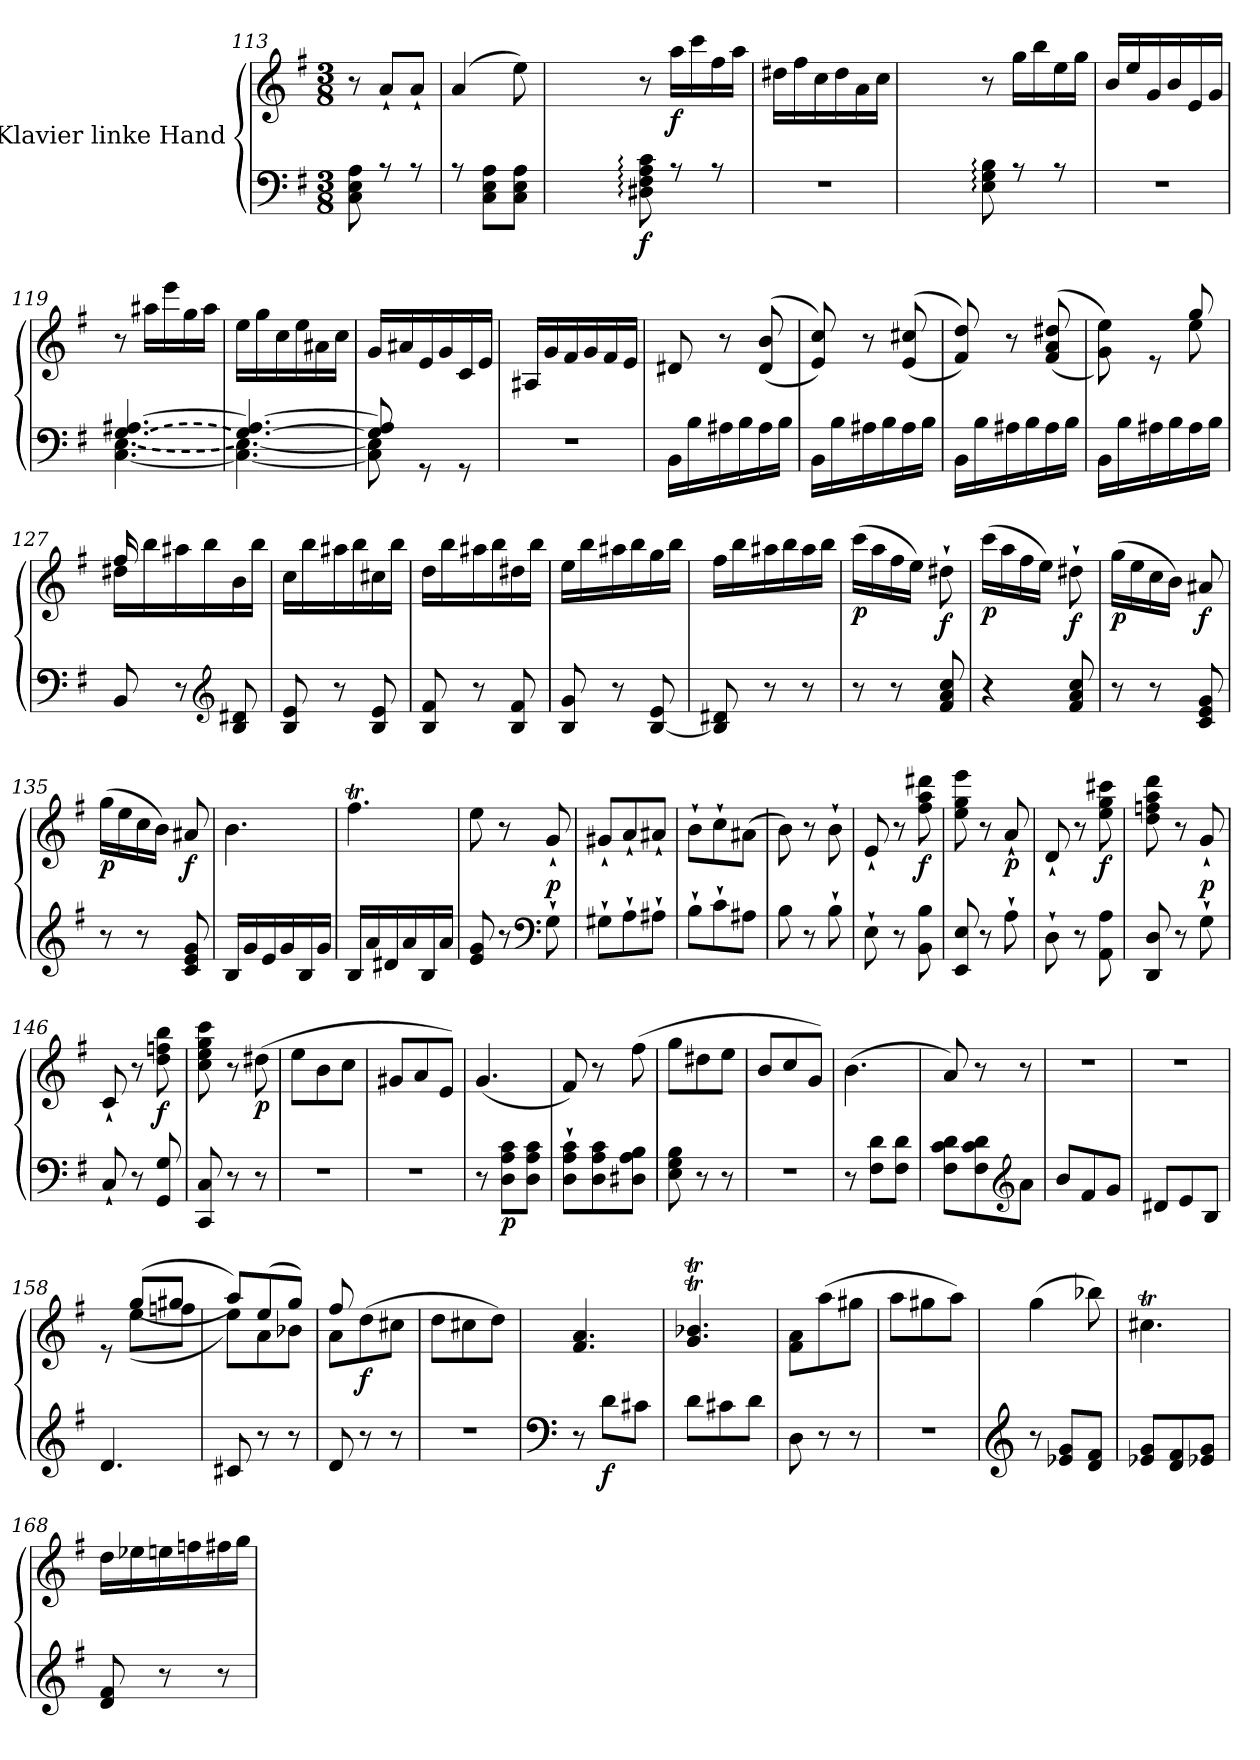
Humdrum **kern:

**kern	**kern	**dynam
*part1	*part1	*part1
*staff2	*staff1	*staff1/2
*I"Klavier linke Hand	*	*
*clefF4	*clefG2	*
*k[f#]	*k[f#]	*
*M3/8	*M3/8	*
=113	=113	=113
*^	*	*
4.ryy	8C\ 8E\ 8A\	8r	.
.	8rA	8a`/L	.
.	8rA	8a`/J	.
=114	=114	=114	=114
4.ryy	8rA	(>4a/	.
.	8C\ 8E\ 8A\L	.	.
.	8C\ 8E\ 8A\J	8ee\)	.
=115	=115	=115	=115
!	!	!	!LO:DY:b=2
4.ryy	8D#X\: 8F#\: 8A\: 8c\:	8r	f
!	!	!	!LO:DY:b
.	8rA	16aa\LL	f
.	.	16ccc\	.
.	8rA	16ff#\	.
.	.	16aa\JJ	.
*v	*v	*	*
=116	=116	=116
4.r	16dd#X\LL	.
.	16ff#\	.
.	16cc\	.
.	16dd#\	.
.	16a\	.
.	16cc\JJ	.
=117	=117	=117
*^	*	*
4.ryy	8E\: 8G\: 8B\:	8r	.
.	8rA	16gg\LL	.
.	.	16bb\	.
.	8rA	16ee\	.
.	.	16gg\JJ	.
*v	*v	*	*
=118	=118	=118
4.r	16b/LL	.
.	16ee/	.
.	16g/	.
.	16b/	.
.	16e/	.
.	16g/JJ	.
=119	=119	=119
*^	*	*
!LO:T:n=1:dash	!LO:T:n=2:dash	!	!
[4.G/ [4.A#X/	[4.C\ [4.E\	8r	.
.	.	16aa#X\LL	.
.	.	16eee\	.
.	.	16gg\	.
.	.	16aa#\JJ	.
=120	=120	=120	=120
4.G/_ 4.A#/_	4.C\_ 4.E\_	16ee\LL	.
.	.	16gg\	.
.	.	16cc\	.
.	.	16ee\	.
.	.	16a#X\	.
.	.	16cc\JJ	.
=121	=121	=121	=121
8G/] 8A#/]	8C\] 8E\]	16g/LL	.
.	.	16a#X/	.
8rGG	4ryy	16e/	.
.	.	16g/	.
8rGG	.	16c/	.
.	.	16e/JJ	.
*v	*v	*	*
=122	=122	=122
4.r	16A#X/LL	.
.	16g/	.
.	16f#/	.
.	16g/	.
.	16f#/	.
.	16e/JJ	.
=123	=123	=123
16BB\LL	8d#X/	.
16B\	.	.
16A#X\	8r	.
16B\	.	.
16A#\	(<(>8d#/ 8b/	.
16B\JJ	.	.
=124	=124	=124
16BB\LL	8e/ 8cc/))	.
16B\	.	.
16A#X\	8r	.
16B\	.	.
16A#\	(<(>8e/ 8cc#X/	.
16B\JJ	.	.
=125	=125	=125
16BB\LL	8f#/ 8dd/))	.
16B\	.	.
16A#X\	8r	.
16B\	.	.
16A#\	(<(>8f#/ 8a/ 8dd#X/	.
16B\JJ	.	.
=126	=126	=126
*	*^	*
16BB\LL	8g\ 8ee\))	4ryy	.
16B\	.	.	.
16A#X\	8re	.	.
16B\	.	.	.
16A#\	8gg/	8ee\	.
16B\JJ	.	.	.
=127	=127	=127	=127
8BB/	16ff#/	16dd#X\LL	.
.	16ryy	16bb\	.
8r	8ryy	16aa#X\	.
.	.	16bb\	.
*clefG2	*	*	*
8B/ 8d#X/	8ryy	16b\	.
.	.	16bb\JJ	.
*	*v	*v	*
=128	=128	=128
8B/ 8e/	16cc\LL	.
.	16bb\	.
8r	16aa#X\	.
.	16bb\	.
8B/ 8e/	16cc#X\	.
.	16bb\JJ	.
=129	=129	=129
8B/ 8f#/	16dd\LL	.
.	16bb\	.
8r	16aa#X\	.
.	16bb\	.
8B/ 8f#/	16dd#X\	.
.	16bb\JJ	.
=130	=130	=130
8B/ 8g/	16ee\LL	.
.	16bb\	.
8r	16aa#X\	.
.	16bb\	.
[8B/ 8e/	16gg\	.
.	16bb\JJ	.
=131	=131	=131
8B/] 8d#X/	16ff#\LL	.
.	16bb\	.
8r	16aa#X\	.
.	16bb\	.
8r	16aa#\	.
.	16bb\JJ	.
=132	=132	=132
!	!	!LO:DY:b
8r	(>16ccc\LL	p
.	16aa\	.
8r	16ff#\	.
.	16ee\JJ)	.
!	!	!LO:DY:b
8f#/ 8a/ 8cc/	8dd#X`\	f
=133	=133	=133
!	!	!LO:DY:b
4r	(>16ccc\LL	p
.	16aa\	.
.	16ff#\	.
.	16ee\JJ)	.
!	!	!LO:DY:b
8f#/ 8a/ 8cc/	8dd#X`\	f
=134	=134	=134
!	!	!LO:DY:b
8r	(>16gg\LL	p
.	16ee\	.
8r	16cc\	.
.	16b\JJ)	.
!	!	!LO:DY:b
8c/ 8e/ 8g/	8a#X/	f
=135	=135	=135
!	!	!LO:DY:b
8r	(>16gg\LL	p
.	16ee\	.
8r	16cc\	.
.	16b\JJ)	.
!	!	!LO:DY:b
8c/ 8e/ 8g/	8a#X/	f
=136	=136	=136
16B/LL	4.b\	.
16g/	.	.
16e/	.	.
16g/	.	.
16B/	.	.
16g/JJ	.	.
=137	=137	=137
16B/LL	4.ff#t\	.
16a/	.	.
16d#X/	.	.
16a/	.	.
16B/	.	.
16a/JJ	.	.
=138	=138	=138
8e/ 8g/	8ee\	.
8r	8r	.
*clefF4	*	*
!	!	!LO:DY:a=2
8G`\	8g`/	p
=139	=139	=139
8G#X`\L	8g#X`/L	.
8A`\	8a`/	.
8A#X`\J	8a#X`/J	.
=140	=140	=140
8B`\L	8b`\L	.
8c`\	8cc`\	.
8A#X\J	(>8a#X\J	.
=141	=141	=141
8B\	8b\)	.
8r	8r	.
8B`\	8b`\	.
=142	=142	=142
8E`\	8e`/	.
8r	8r	.
!	!	!LO:DY:b
8BB\ 8B\	8ff#\ 8aa\ 8ddd#X\	f
=143	=143	=143
8EE/ 8E/	8ee\ 8gg\ 8eee\	.
8r	8r	.
!	!	!LO:DY:b
8A`\	8a`/	p
=144	=144	=144
8D`\	8d`/	.
8r	8r	.
!	!	!LO:DY:b
8AA\ 8A\	8ee\ 8gg\ 8ccc#X\	f
=145	=145	=145
8DD/ 8D/	8dd\ 8ffn\ 8aa\ 8ddd\	.
8r	8r	.
!	!	!LO:DY:a=2
8G`\	8g`/	p
=146	=146	=146
8C`/	8c`/	.
8r	8r	.
!	!	!LO:DY:b
8GG/ 8G/	8dd\ 8ffn\ 8bb\	f
=147	=147	=147
8CC/ 8C/	8cc\ 8ee\ 8gg\ 8ccc\	.
8r	8r	.
!	!	!LO:DY:b
8r	(>8dd#X\	p
=148	=148	=148
4.r	8ee\L	.
.	8b\	.
.	8cc\J	.
=149	=149	=149
4.r	8g#X/L	.
.	8a/	.
.	8e/J)	.
=150	=150	=150
8r	(<4.g/	.
!	!	!LO:DY:b=2
8D\ 8A\ 8c\L	.	p
8D\ 8A\ 8c\J	.	.
=151	=151	=151
8D\` 8A\` 8c\`L	8f#/)	.
8D\ 8A\ 8c\	8r	.
8D#X\ 8A\ 8B\J	(>8ff#\	.
=152	=152	=152
8E\ 8G\ 8B\	8gg\L	.
8r	8dd#X\	.
8r	8ee\J	.
=153	=153	=153
4.r	8b/L	.
.	8cc/	.
.	8g/J)	.
=154	=154	=154
8r	(>4.b\	.
8F#\ 8d\L	.	.
8F#\ 8d\J	.	.
=155	=155	=155
8F#\ 8c\ 8d\L	8a/)	.
8F#\ 8c\ 8d\	8r	.
*clefG2	*	*
8a\J	8r	.
=156	=156	=156
8b/L	4.r	.
8f#/	.	.
8g/J	.	.
=157	=157	=157
8d#X/L	4.r	.
8e/	.	.
8B/J	.	.
=158	=158	=158
*	*^	*
4.d/	8re	8ryy	.
.	(>(>8gg/L	(<8ee\L	.
.	8gg#X/J	8ffn\J	.
=159	=159	=159	=159
8c#X/	8aa/L))	8ee\L)	.
8r	(>8ee/	8a\	.
8r	8gg/J)	8b-X\J	.
=160	=160	=160	=160
8d/	8a\L	8ff#/	.
!	!	!	!LO:DY:b
8r	(>8dd\	4ryy	f
8r	8cc#X\J	.	.
*	*v	*v	*
=161	=161	=161
4.r	8dd\L	.
.	8cc#X\	.
.	8dd\J)	.
=162	=162	=162
*clefF4	*	*
8r	4.f#/ 4.a/	.
!	!	!LO:DY:b=2
8d\L	.	f
8c#X\J	.	.
=163	=163	=163
8d\L	4.g/T 4.b-X/T	.
8c#X\	.	.
8d\J	.	.
=164	=164	=164
8D\	8f#\ 8a\L	.
8r	(>8aa\	.
8r	8gg#X\J	.
=165	=165	=165
4.r	8aa\L	.
.	8gg#X\	.
.	8aa\J)	.
=166	=166	=166
*clefG2	*	*
8r	(>4gg\	.
8e-X/ 8g/L	.	.
8d/ 8f#/J	8bb-X\)	.
=167	=167	=167
8e-X/ 8g/L	4.cc#Xt\	.
8d/ 8f#/	.	.
8e-X/ 8g/J	.	.
=168	=168	=168
8d/ 8f#/	16dd\LL	.
.	16ee-X\	.
8r	16een\	.
.	16ffn\	.
8r	16ff#X\	.
.	16gg\JJ	.
=	=	=
*-	*-	*-
